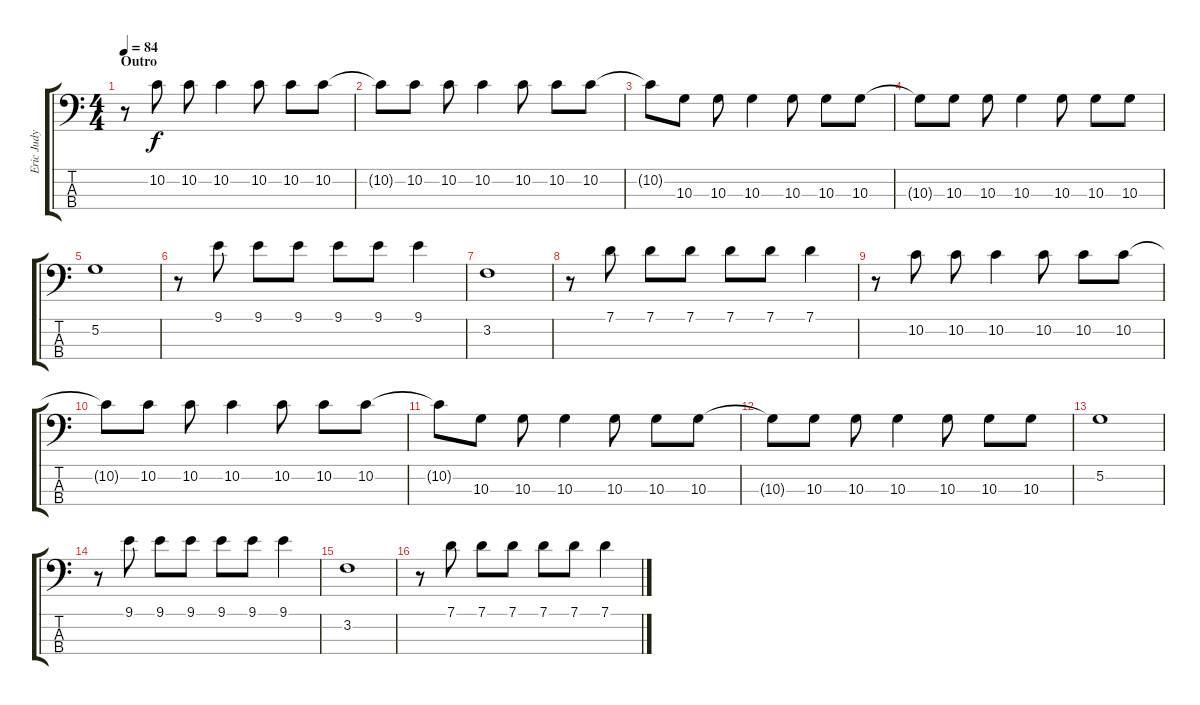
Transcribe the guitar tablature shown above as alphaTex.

\track ("Eric Judy" "Eric Judy") {instrument acousticbass}
\staff {score tabs}
\tuning (G2 D2 A1 C1) {hide}
\ts (4 4)
\section ("" "Outro")
\tempo 84
\clef f4
\ks c
r.8{dy f} 10.2.8 10.2.8 10.2.4 10.2.8 10.2.8 10.2.8 |
10.2{t}.8 10.2.8 10.2.8 10.2.4 10.2.8 10.2.8 10.2.8 |
10.2{t}.8 10.3.8 10.3.8 10.3.4 10.3.8 10.3.8 10.3.8 |
10.3{t}.8 10.3.8 10.3.8 10.3.4 10.3.8 10.3.8 10.3.8 |
5.2.1 |
r.8 9.1.8 9.1.8 9.1.8 9.1.8 9.1.8 9.1.4 |
3.2.1 |
r.8 7.1.8 7.1.8 7.1.8 7.1.8 7.1.8 7.1.4 |
r.8 10.2.8 10.2.8 10.2.4 10.2.8 10.2.8 10.2.8 |
10.2{t}.8 10.2.8 10.2.8 10.2.4 10.2.8 10.2.8 10.2.8 |
10.2{t}.8 10.3.8 10.3.8 10.3.4 10.3.8 10.3.8 10.3.8 |
10.3{t}.8 10.3.8 10.3.8 10.3.4 10.3.8 10.3.8 10.3.8 |
5.2.1 |
r.8 9.1.8 9.1.8 9.1.8 9.1.8 9.1.8 9.1.4 |
3.2.1 |
r.8 7.1.8 7.1.8 7.1.8 7.1.8 7.1.8 7.1.4
